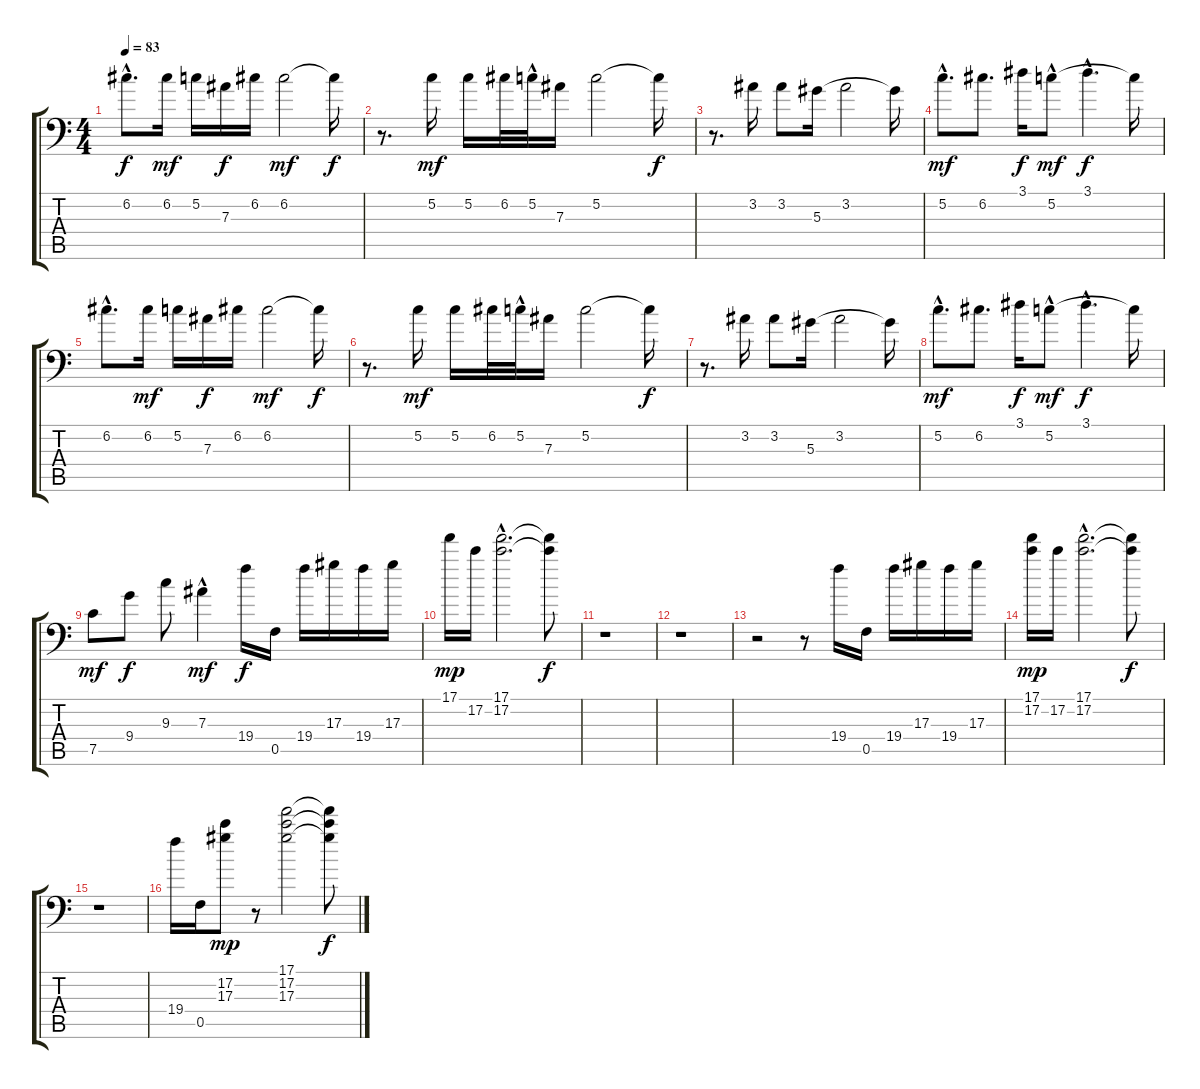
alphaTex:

\track "" {instrument electricguitarjazz}
\staff {score tabs}
\tuning (C4 G3 Eb3 Bb2 F2 Bb1) {hide}
\ts (4 4)
\tempo 83
\clef f4
\ks c
6.2{hac}.8{d dy f} 6.2.16{dy mf} 5.2.16 7.3.16{dy f} 6.2.16 6.2.2{dy mf} 6.2{t}.16{dy f} |
r.8{d} 5.2.16{dy mf} 5.2.16 6.2.32 5.2{hac}.32 7.3.16 5.2.2 5.2{t}.16{dy f} |
r.8{d} 3.2.16 3.2.8 5.3.16 3.2.2 5.3{t}.16 |
5.2{hac}.8{d dy mf} 6.2.8{d} 3.1.16{dy f} 5.2{hac}.8{dy mf} 3.1{hac}.4{d dy f} 5.2{t}.16 |
6.2{hac}.8{d} 6.2.16{dy mf} 5.2.16 7.3.16{dy f} 6.2.16 6.2.2{dy mf} 6.2{t}.16{dy f} |
r.8{d} 5.2.16{dy mf} 5.2.16 6.2.32 5.2{hac}.32 7.3.16 5.2.2 5.2{t}.16{dy f} |
r.8{d} 3.2.16 3.2.8 5.3.16 3.2.2 5.3{t}.16 |
5.2{hac}.8{d dy mf} 6.2.8{d} 3.1.16{dy f} 5.2{hac}.8{dy mf} 3.1{hac}.4{d dy f} 5.2{t}.16 |
7.5.8{dy mf} 9.4.8{dy f} 9.3.8 7.3{hac}.4{dy mf} 19.4.16{dy f} 0.5.16 19.4.16 17.3.16 19.4.16 17.3.16 |
17.1.16{dy mp} 17.2.16 (17.1{hac} 17.2{hac}).2{d} (17.1{t} 17.2{t}).8{dy f} |
r.1 |
r.1 |
r.2 r.8 19.4.16 0.5.16 19.4.16 17.3.16 19.4.16 17.3.16 |
(17.1 17.2).16{dy mp} 17.2.16 (17.1{hac} 17.2{hac}).2{d} (17.1{t} 17.2{t}).8{dy f} |
r.1 |
19.4.16 0.5.16 (17.2 17.3).8{dy mp} r.8 (17.1 17.2 17.3).2 (17.1{t} 17.2{t} 17.3{t}).8{dy f}
